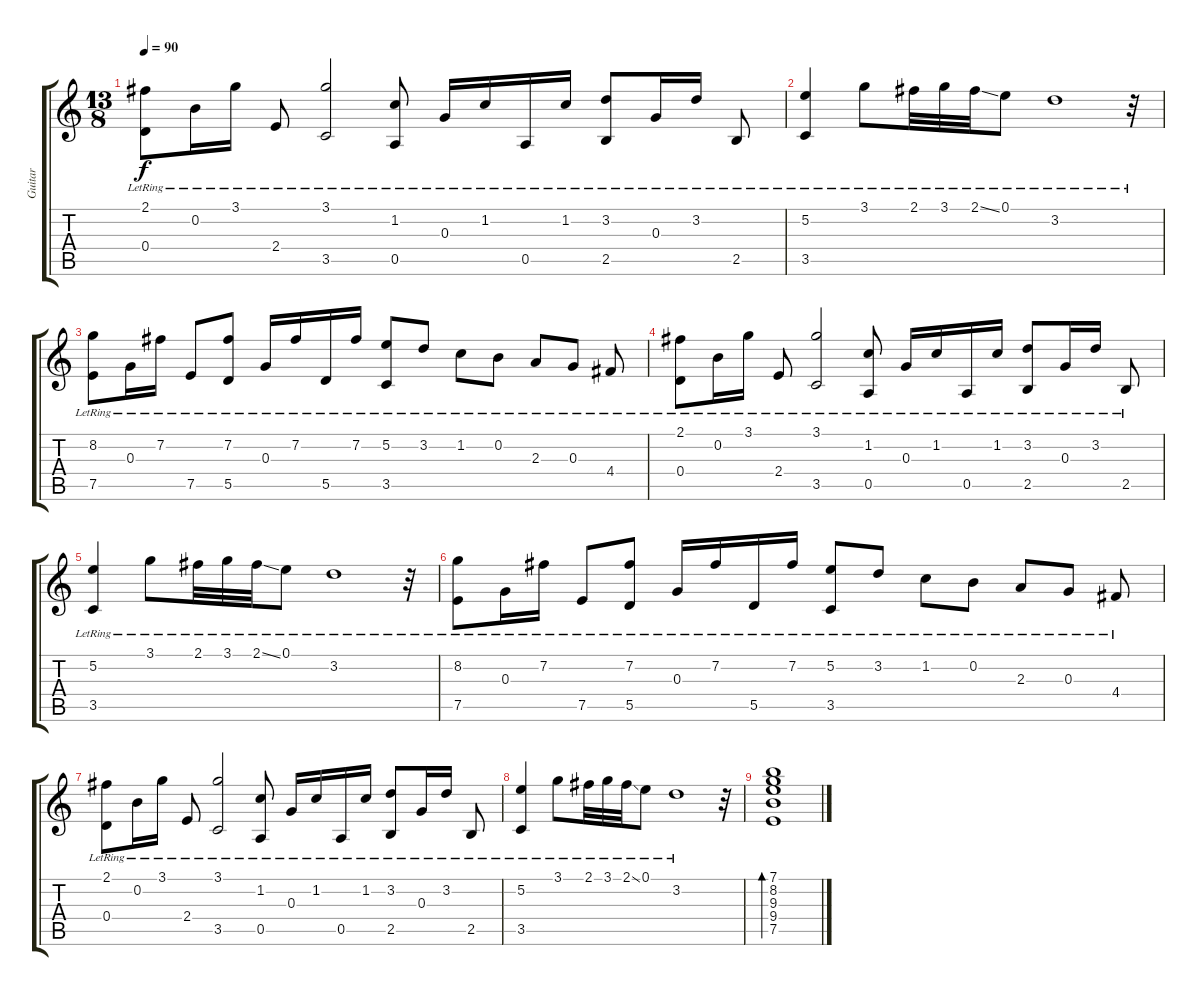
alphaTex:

\track ("Guitar" "Guitar") {instrument acousticguitarnylon}
\staff {score tabs}
\tuning (E4 B3 G3 D3 A2 E2) {hide}
\ts (13 8)
\tempo 90
\clef g2
\ks c
(2.1{lr} 0.4{lr}).8{dy f} 0.2{lr}.16 3.1{lr}.16 2.4{lr}.8 (3.1{lr} 3.5{lr}).2 (1.2{lr} 0.5{lr}).8 0.3{lr}.16 1.2{lr}.16 0.5{lr}.16 1.2{lr}.16 (3.2{lr} 2.5{lr}).8 0.3{lr}.16 3.2{lr}.16 2.5{lr}.8 |
(5.2{lr} 3.5{lr}).4 3.1{lr}.8 2.1{lr}.32 3.1{lr}.32 2.1{ss lr}.32 0.1{lr}.8 3.2{lr}.1 r.32 |
(8.2{lr} 7.5{lr}).8 0.3{lr}.16 7.2{lr}.16 7.5{lr}.8 (7.2{lr} 5.5{lr}).8 0.3{lr}.16 7.2{lr}.16 5.5{lr}.16 7.2{lr}.16 (5.2{lr} 3.5{lr}).8 3.2{lr}.8 1.2{lr}.8 0.2{lr}.8 2.3{lr}.8 0.3{lr}.8 4.4{lr}.8 |
(2.1{lr} 0.4{lr}).8 0.2{lr}.16 3.1{lr}.16 2.4{lr}.8 (3.1{lr} 3.5{lr}).2 (1.2{lr} 0.5{lr}).8 0.3{lr}.16 1.2{lr}.16 0.5{lr}.16 1.2{lr}.16 (3.2{lr} 2.5{lr}).8 0.3{lr}.16 3.2{lr}.16 2.5{lr}.8 |
(5.2{lr} 3.5{lr}).4 3.1{lr}.8 2.1{lr}.32 3.1{lr}.32 2.1{ss lr}.32 0.1{lr}.8 3.2{lr}.1 r.32 |
(8.2{lr} 7.5{lr}).8 0.3{lr}.16 7.2{lr}.16 7.5{lr}.8 (7.2{lr} 5.5{lr}).8 0.3{lr}.16 7.2{lr}.16 5.5{lr}.16 7.2{lr}.16 (5.2{lr} 3.5{lr}).8 3.2{lr}.8 1.2{lr}.8 0.2{lr}.8 2.3{lr}.8 0.3{lr}.8 4.4{lr}.8 |
(2.1{lr} 0.4{lr}).8 0.2{lr}.16 3.1{lr}.16 2.4{lr}.8 (3.1{lr} 3.5{lr}).2 (1.2{lr} 0.5{lr}).8 0.3{lr}.16 1.2{lr}.16 0.5{lr}.16 1.2{lr}.16 (3.2{lr} 2.5{lr}).8 0.3{lr}.16 3.2{lr}.16 2.5{lr}.8 |
(5.2{lr} 3.5{lr}).4 3.1{lr}.8 2.1{lr}.32 3.1{lr}.32 2.1{ss lr}.32 0.1{lr}.8 3.2{lr}.1 r.32 |
(7.1 8.2 9.3 9.4 7.5).1{bd 480}
